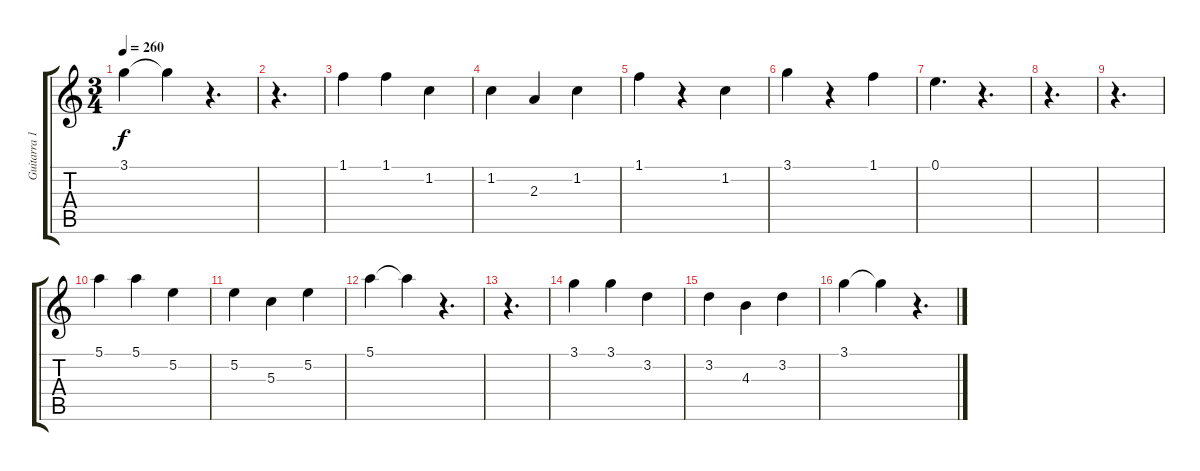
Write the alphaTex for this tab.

\track ("Guitarra 1" "Guitarra 1") {instrument electricguitarclean}
\staff {score tabs}
\tuning (E4 B3 G3 D3 A2 E2) {hide}
\ts (3 4)
\tempo 260
\clef g2
\ks c
3.1.4{dy f} 3.1{t}.4 r.4{d} |
r.4{d} |
1.1.4 1.1.4 1.2.4 |
1.2.4 2.3.4 1.2.4 |
1.1.4 r.4 1.2.4 |
3.1.4 r.4 1.1.4 |
0.1.4{d} r.4{d} |
r.4{d} |
r.4{d} |
5.1.4 5.1.4 5.2.4 |
5.2.4 5.3.4 5.2.4 |
5.1.4 5.1{t}.4 r.4{d} |
r.4{d} |
3.1.4 3.1.4 3.2.4 |
3.2.4 4.3.4 3.2.4 |
3.1.4 3.1{t}.4 r.4{d}
